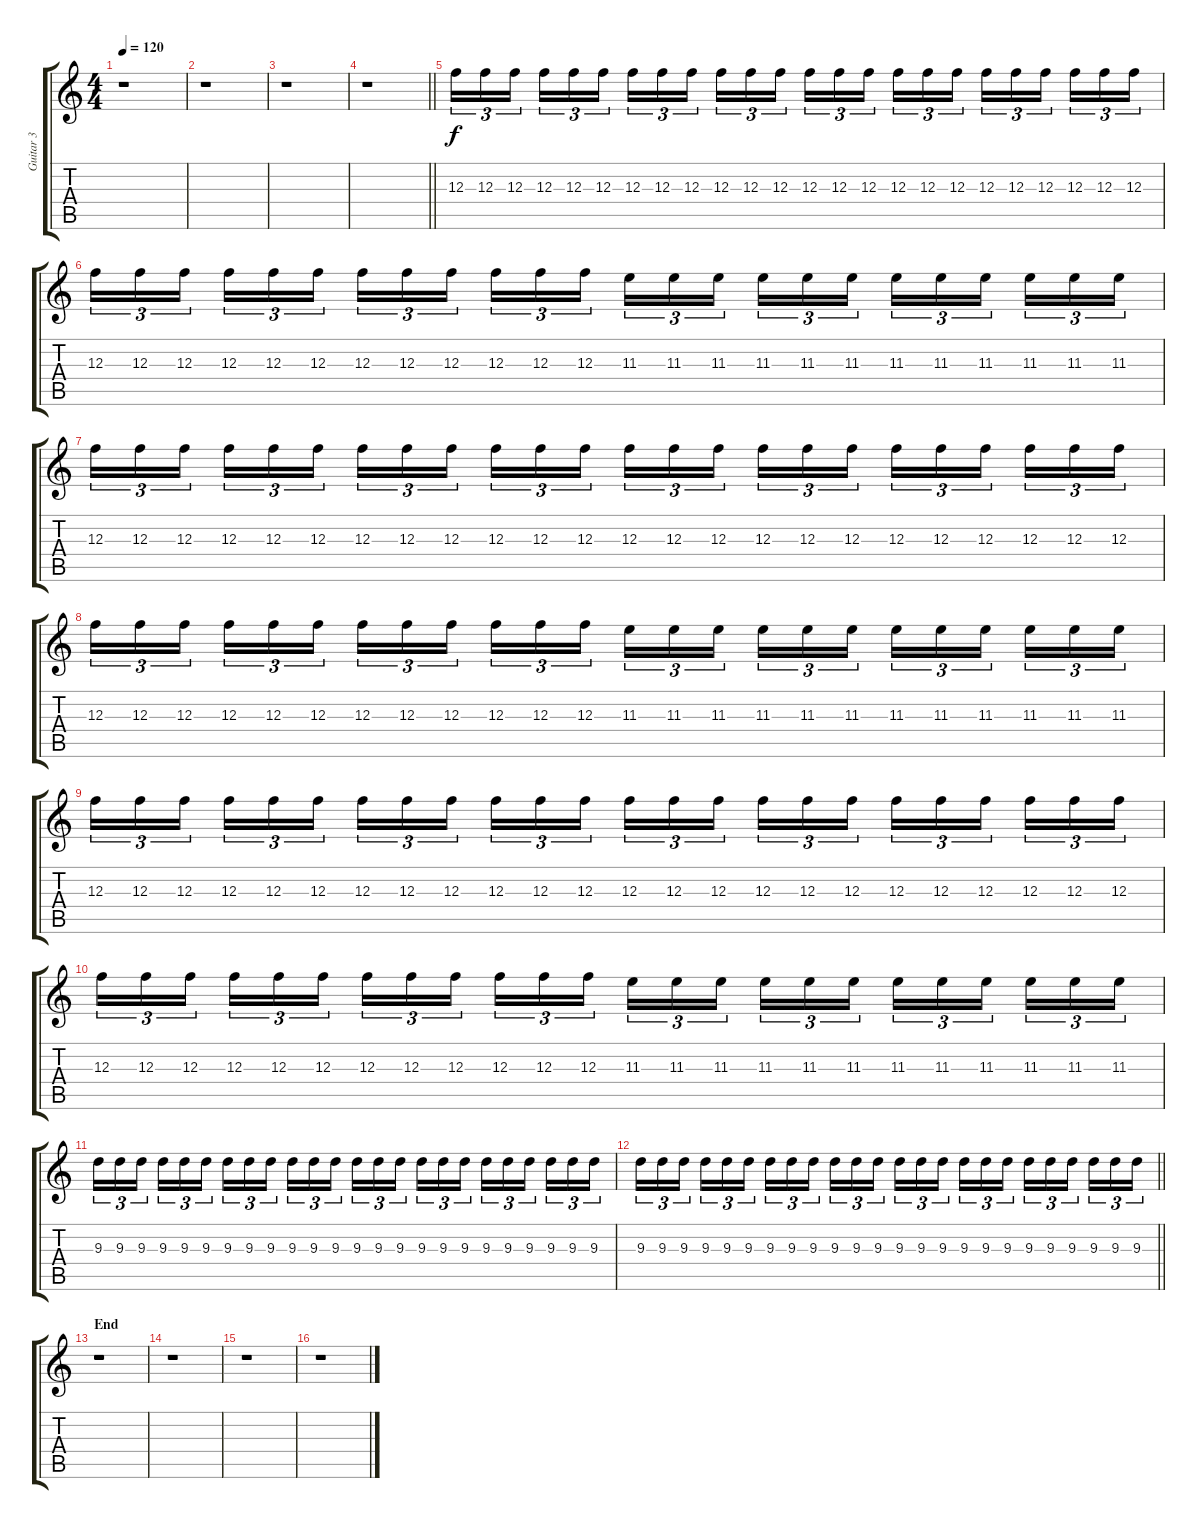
\track ("Guitar 3" "Guitar 3") {instrument distortionguitar}
\staff {score tabs}
\tuning (D4 A3 F3 C3 G2 D2) {hide}
\ts (4 4)
\tempo 120
\clef g2
\ks c
r.1{dy f} |
r.1 |
r.1 |
\barLineRight lightlight
r.1 |
\section ("" "")
12.3.16{tu (3 2)} 12.3.16{tu (3 2)} 12.3.16{tu (3 2) beam splitsecondary} 12.3.16{tu (3 2)} 12.3.16{tu (3 2)} 12.3.16{tu (3 2)} 12.3.16{tu (3 2)} 12.3.16{tu (3 2)} 12.3.16{tu (3 2) beam splitsecondary} 12.3.16{tu (3 2)} 12.3.16{tu (3 2)} 12.3.16{tu (3 2)} 12.3.16{tu (3 2)} 12.3.16{tu (3 2)} 12.3.16{tu (3 2) beam splitsecondary} 12.3.16{tu (3 2)} 12.3.16{tu (3 2)} 12.3.16{tu (3 2)} 12.3.16{tu (3 2)} 12.3.16{tu (3 2)} 12.3.16{tu (3 2) beam splitsecondary} 12.3.16{tu (3 2)} 12.3.16{tu (3 2)} 12.3.16{tu (3 2)} |
12.3.16{tu (3 2)} 12.3.16{tu (3 2)} 12.3.16{tu (3 2) beam splitsecondary} 12.3.16{tu (3 2)} 12.3.16{tu (3 2)} 12.3.16{tu (3 2)} 12.3.16{tu (3 2)} 12.3.16{tu (3 2)} 12.3.16{tu (3 2) beam splitsecondary} 12.3.16{tu (3 2)} 12.3.16{tu (3 2)} 12.3.16{tu (3 2)} 11.3.16{tu (3 2)} 11.3.16{tu (3 2)} 11.3.16{tu (3 2) beam splitsecondary} 11.3.16{tu (3 2)} 11.3.16{tu (3 2)} 11.3.16{tu (3 2)} 11.3.16{tu (3 2)} 11.3.16{tu (3 2)} 11.3.16{tu (3 2) beam splitsecondary} 11.3.16{tu (3 2)} 11.3.16{tu (3 2)} 11.3.16{tu (3 2)} |
12.3.16{tu (3 2)} 12.3.16{tu (3 2)} 12.3.16{tu (3 2) beam splitsecondary} 12.3.16{tu (3 2)} 12.3.16{tu (3 2)} 12.3.16{tu (3 2)} 12.3.16{tu (3 2)} 12.3.16{tu (3 2)} 12.3.16{tu (3 2) beam splitsecondary} 12.3.16{tu (3 2)} 12.3.16{tu (3 2)} 12.3.16{tu (3 2)} 12.3.16{tu (3 2)} 12.3.16{tu (3 2)} 12.3.16{tu (3 2) beam splitsecondary} 12.3.16{tu (3 2)} 12.3.16{tu (3 2)} 12.3.16{tu (3 2)} 12.3.16{tu (3 2)} 12.3.16{tu (3 2)} 12.3.16{tu (3 2) beam splitsecondary} 12.3.16{tu (3 2)} 12.3.16{tu (3 2)} 12.3.16{tu (3 2)} |
12.3.16{tu (3 2)} 12.3.16{tu (3 2)} 12.3.16{tu (3 2) beam splitsecondary} 12.3.16{tu (3 2)} 12.3.16{tu (3 2)} 12.3.16{tu (3 2)} 12.3.16{tu (3 2)} 12.3.16{tu (3 2)} 12.3.16{tu (3 2) beam splitsecondary} 12.3.16{tu (3 2)} 12.3.16{tu (3 2)} 12.3.16{tu (3 2)} 11.3.16{tu (3 2)} 11.3.16{tu (3 2)} 11.3.16{tu (3 2) beam splitsecondary} 11.3.16{tu (3 2)} 11.3.16{tu (3 2)} 11.3.16{tu (3 2)} 11.3.16{tu (3 2)} 11.3.16{tu (3 2)} 11.3.16{tu (3 2) beam splitsecondary} 11.3.16{tu (3 2)} 11.3.16{tu (3 2)} 11.3.16{tu (3 2)} |
12.3.16{tu (3 2)} 12.3.16{tu (3 2)} 12.3.16{tu (3 2) beam splitsecondary} 12.3.16{tu (3 2)} 12.3.16{tu (3 2)} 12.3.16{tu (3 2)} 12.3.16{tu (3 2)} 12.3.16{tu (3 2)} 12.3.16{tu (3 2) beam splitsecondary} 12.3.16{tu (3 2)} 12.3.16{tu (3 2)} 12.3.16{tu (3 2)} 12.3.16{tu (3 2)} 12.3.16{tu (3 2)} 12.3.16{tu (3 2) beam splitsecondary} 12.3.16{tu (3 2)} 12.3.16{tu (3 2)} 12.3.16{tu (3 2)} 12.3.16{tu (3 2)} 12.3.16{tu (3 2)} 12.3.16{tu (3 2) beam splitsecondary} 12.3.16{tu (3 2)} 12.3.16{tu (3 2)} 12.3.16{tu (3 2)} |
12.3.16{tu (3 2)} 12.3.16{tu (3 2)} 12.3.16{tu (3 2) beam splitsecondary} 12.3.16{tu (3 2)} 12.3.16{tu (3 2)} 12.3.16{tu (3 2)} 12.3.16{tu (3 2)} 12.3.16{tu (3 2)} 12.3.16{tu (3 2) beam splitsecondary} 12.3.16{tu (3 2)} 12.3.16{tu (3 2)} 12.3.16{tu (3 2)} 11.3.16{tu (3 2)} 11.3.16{tu (3 2)} 11.3.16{tu (3 2) beam splitsecondary} 11.3.16{tu (3 2)} 11.3.16{tu (3 2)} 11.3.16{tu (3 2)} 11.3.16{tu (3 2)} 11.3.16{tu (3 2)} 11.3.16{tu (3 2) beam splitsecondary} 11.3.16{tu (3 2)} 11.3.16{tu (3 2)} 11.3.16{tu (3 2)} |
9.3.16{tu (3 2)} 9.3.16{tu (3 2)} 9.3.16{tu (3 2) beam splitsecondary} 9.3.16{tu (3 2)} 9.3.16{tu (3 2)} 9.3.16{tu (3 2)} 9.3.16{tu (3 2)} 9.3.16{tu (3 2)} 9.3.16{tu (3 2) beam splitsecondary} 9.3.16{tu (3 2)} 9.3.16{tu (3 2)} 9.3.16{tu (3 2)} 9.3.16{tu (3 2)} 9.3.16{tu (3 2)} 9.3.16{tu (3 2) beam splitsecondary} 9.3.16{tu (3 2)} 9.3.16{tu (3 2)} 9.3.16{tu (3 2)} 9.3.16{tu (3 2)} 9.3.16{tu (3 2)} 9.3.16{tu (3 2) beam splitsecondary} 9.3.16{tu (3 2)} 9.3.16{tu (3 2)} 9.3.16{tu (3 2)} |
\barLineRight lightlight
9.3.16{tu (3 2)} 9.3.16{tu (3 2)} 9.3.16{tu (3 2) beam splitsecondary} 9.3.16{tu (3 2)} 9.3.16{tu (3 2)} 9.3.16{tu (3 2)} 9.3.16{tu (3 2)} 9.3.16{tu (3 2)} 9.3.16{tu (3 2) beam splitsecondary} 9.3.16{tu (3 2)} 9.3.16{tu (3 2)} 9.3.16{tu (3 2)} 9.3.16{tu (3 2)} 9.3.16{tu (3 2)} 9.3.16{tu (3 2) beam splitsecondary} 9.3.16{tu (3 2)} 9.3.16{tu (3 2)} 9.3.16{tu (3 2)} 9.3.16{tu (3 2)} 9.3.16{tu (3 2)} 9.3.16{tu (3 2) beam splitsecondary} 9.3.16{tu (3 2)} 9.3.16{tu (3 2)} 9.3.16{tu (3 2)} |
\section ("" "End")
r.1 |
r.1 |
r.1 |
r.1
